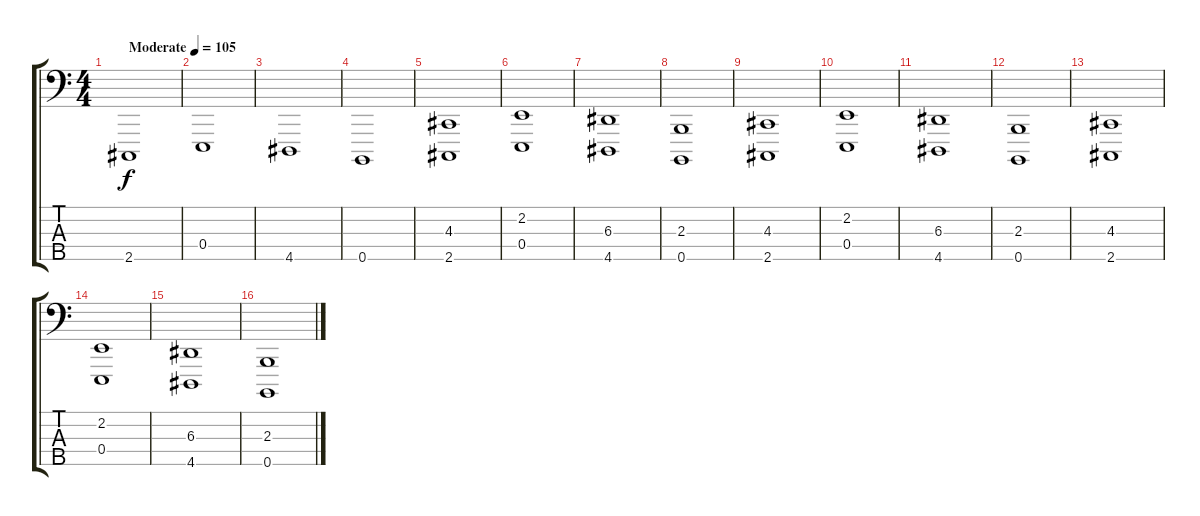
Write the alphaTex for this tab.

\track "" {instrument lead2sawtooth}
\staff {score tabs}
\tuning (G2 D2 A1 E1 B0) {hide}
\ts (4 4)
\tempo (105 "Moderate")
\clef f4
\ks c
2.5.1{dy f instrument lead2sawtooth} |
0.4.1 |
4.5.1 |
0.5.1 |
(4.3 2.5).1 |
(2.2 0.4).1 |
(6.3 4.5).1 |
(2.3 0.5).1 |
(4.3 2.5).1 |
(2.2 0.4).1 |
(6.3 4.5).1 |
(2.3 0.5).1 |
(4.3 2.5).1 |
(2.2 0.4).1 |
(6.3 4.5).1 |
(2.3 0.5).1
